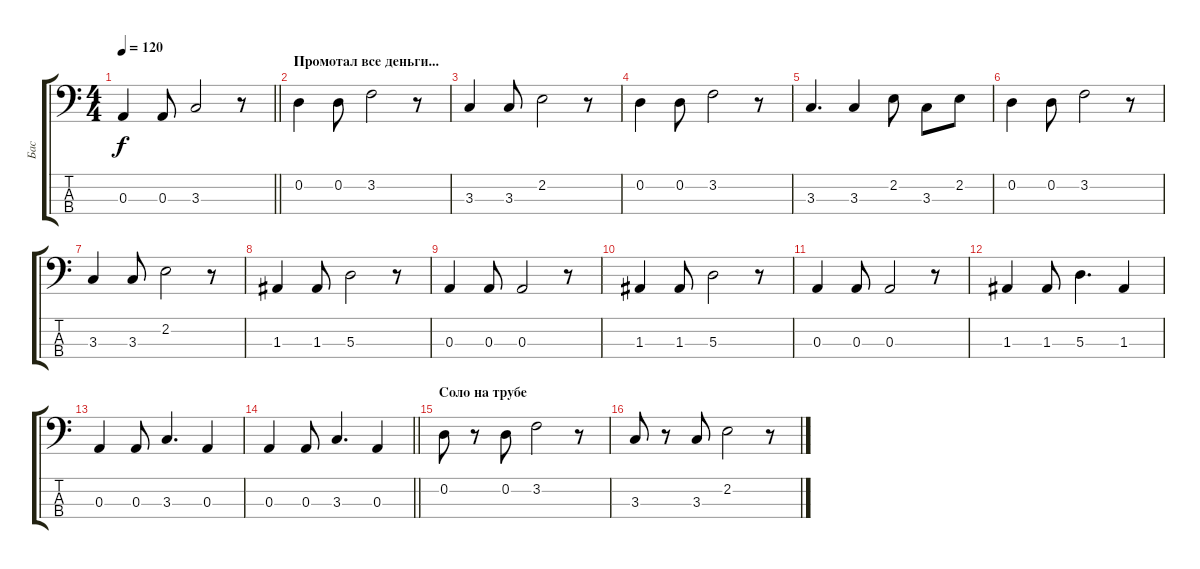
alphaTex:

\track ("Бас" "Бас") {instrument electricbassfinger}
\staff {score tabs}
\tuning (G2 D2 A1 E1) {hide}
\ts (4 4)
\tempo 120
\clef f4
\barLineRight lightlight
\ks c
0.3.4{dy f} 0.3.8 3.3.2 r.8 |
\section ("" "Промотал все деньги...")
0.2.4 0.2.8 3.2.2 r.8 |
3.3.4 3.3.8 2.2.2 r.8 |
0.2.4 0.2.8 3.2.2 r.8 |
3.3.4{d} 3.3.4 2.2.8 3.3.8 2.2.8 |
0.2.4 0.2.8 3.2.2 r.8 |
3.3.4 3.3.8 2.2.2 r.8 |
1.3.4 1.3.8 5.3.2 r.8 |
0.3.4 0.3.8 0.3.2 r.8 |
1.3.4 1.3.8 5.3.2 r.8 |
0.3.4 0.3.8 0.3.2 r.8 |
1.3.4 1.3.8 5.3.4{d} 1.3.4 |
0.3.4 0.3.8 3.3.4{d} 0.3.4 |
\barLineRight lightlight
0.3.4 0.3.8 3.3.4{d} 0.3.4 |
\section ("" "Соло на трубе")
0.2.8 r.8 0.2.8 3.2.2 r.8 |
3.3.8 r.8 3.3.8 2.2.2 r.8
